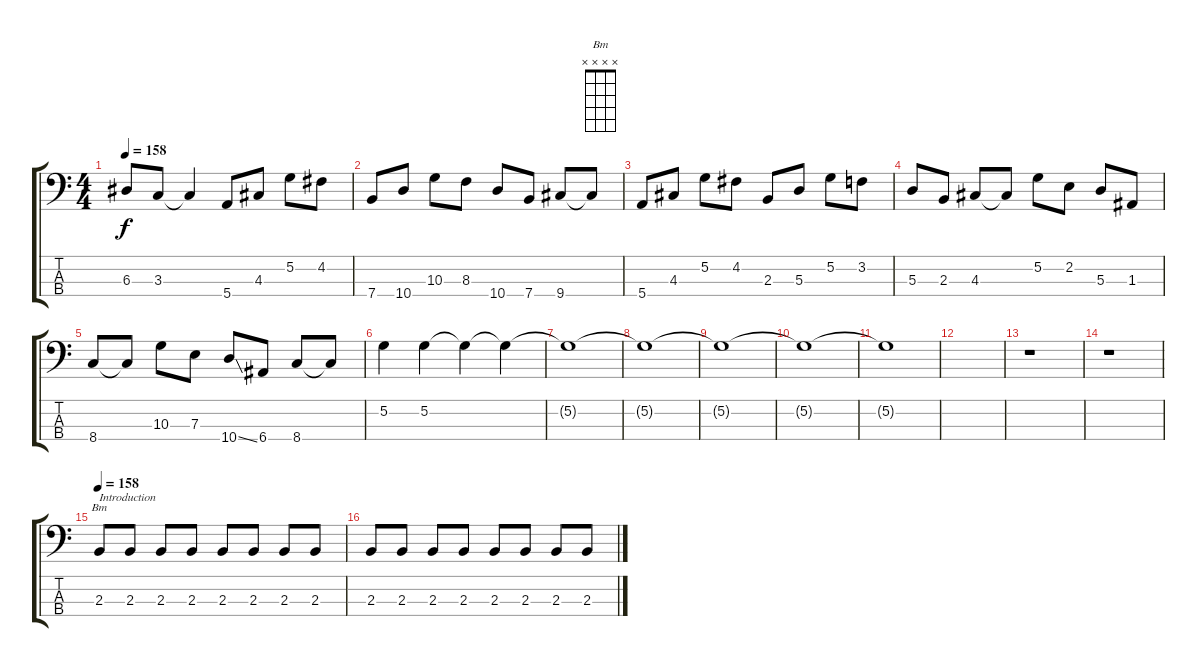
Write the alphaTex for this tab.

\track "" {instrument electricbassfinger}
\staff {score tabs}
\tuning (G2 D2 A1 E1) {hide}
\chord ("Bm" x x x x) {firstfret 0}
\ts (4 4)
\tempo 158
\clef f4
\ks c
6.3.8{dy f} 3.3.8 3.3{t}.4 5.4.8 4.3.8 5.2.8 4.2.8 |
7.4.8 10.4.8 10.3.8 8.3.8 10.4.8 7.4.8 9.4.8 9.4{t}.8 |
5.4.8 4.3.8 5.2.8 4.2.8 2.3.8 5.3.8 5.2.8 3.2.8 |
5.3.8 2.3.8 4.3.8 4.3{t}.8 5.2.8 2.2.8 5.3.8 1.3.8 |
8.4.8 8.4{t}.8 10.3.8 7.3.8 10.4{ss}.8 6.4.8 8.4.8 8.4{t}.8 |
5.2.4 5.2.4 5.2{t}.4 5.2{t}.4 |
5.2{t}.1 |
5.2{t}.1 |
5.2{t}.1 |
5.2{t}.1 |
5.2{t}.1 |
|
r.1 |
\section ("" "")
r.1 |
\tempo 158
2.3.8{ch "Bm" txt "Introduction"} 2.3.8 2.3.8 2.3.8 2.3.8 2.3.8 2.3.8 2.3.8 |
2.3.8 2.3.8 2.3.8 2.3.8 2.3.8 2.3.8 2.3.8 2.3.8
